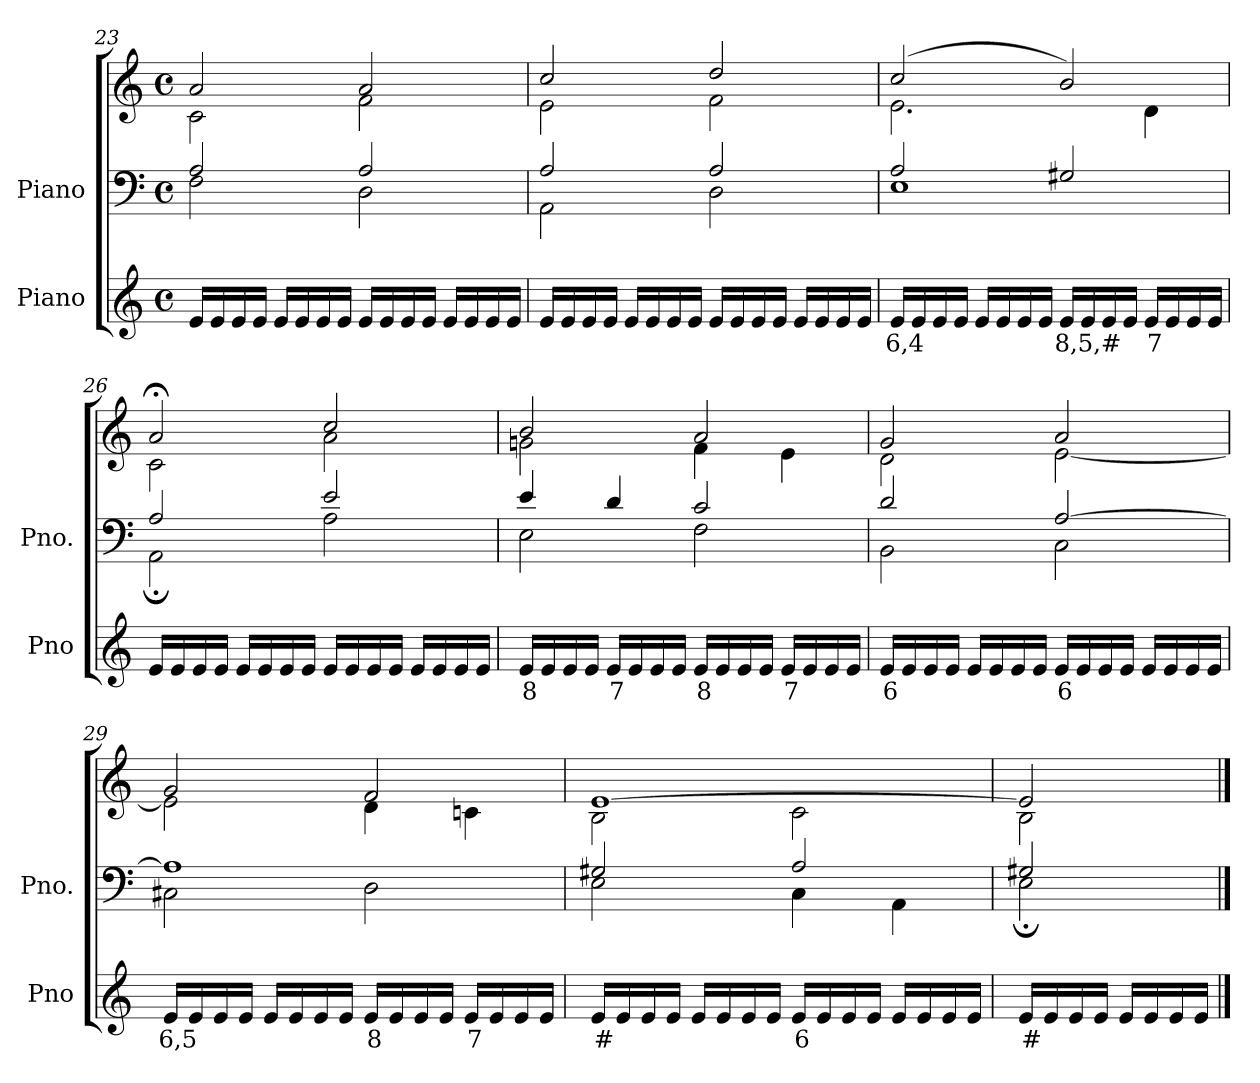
**kern	**text	**kern	**kern
*part2	*part2	*part1	*part1
*staff3	*staff3	*staff2	*staff1
*I"Piano	*	*I"Piano	*
*I'Pno	*	*I'Pno.	*
*clefG2	*	*clefF4	*clefG2
*k[]	*	*k[]	*k[]
*M4/4	*	*M4/4	*M4/4
*met(c)	*	*met(c)	*met(c)
=23	=23	=23	=23
*	*	*^	*^
16e/LL	.	2A/	2F\	2a/	2c\
16e/	.	.	.	.	.
16e/	.	.	.	.	.
16e/JJ	.	.	.	.	.
16e/LL	.	.	.	.	.
16e/	.	.	.	.	.
16e/	.	.	.	.	.
16e/JJ	.	.	.	.	.
16e/LL	.	2A/	2D\	2a/	2f\
16e/	.	.	.	.	.
16e/	.	.	.	.	.
16e/JJ	.	.	.	.	.
16e/LL	.	.	.	.	.
16e/	.	.	.	.	.
16e/	.	.	.	.	.
16e/JJ	.	.	.	.	.
=24	=24	=24	=24	=24	=24
16e/LL	.	2A/	2AA\	2cc/	2e\
16e/	.	.	.	.	.
16e/	.	.	.	.	.
16e/JJ	.	.	.	.	.
16e/LL	.	.	.	.	.
16e/	.	.	.	.	.
16e/	.	.	.	.	.
16e/JJ	.	.	.	.	.
16e/LL	.	2A/	2D\	2dd/	2f\
16e/	.	.	.	.	.
16e/	.	.	.	.	.
16e/JJ	.	.	.	.	.
16e/LL	.	.	.	.	.
16e/	.	.	.	.	.
16e/	.	.	.	.	.
16e/JJ	.	.	.	.	.
=25	=25	=25	=25	=25	=25
!	!LO:LY:b	!	!	!	!
16e/LL	6,4	2A/	1E	(>2cc/	2.e\
16e/	.	.	.	.	.
16e/	.	.	.	.	.
16e/JJ	.	.	.	.	.
16e/LL	.	.	.	.	.
16e/	.	.	.	.	.
16e/	.	.	.	.	.
16e/JJ	.	.	.	.	.
!	!LO:LY:b	!	!	!	!
16e/LL	8,5,#	2G#X/	.	2b/)	.
16e/	.	.	.	.	.
16e/	.	.	.	.	.
16e/JJ	.	.	.	.	.
!	!LO:LY:b	!	!	!	!
16e/LL	7	.	.	.	4d\
16e/	.	.	.	.	.
16e/	.	.	.	.	.
16e/JJ	.	.	.	.	.
=26	=26	=26	=26	=26	=26
16e/LL	.	2A/	2AA;\	2a;</	2c\
16e/	.	.	.	.	.
16e/	.	.	.	.	.
16e/JJ	.	.	.	.	.
16e/LL	.	.	.	.	.
16e/	.	.	.	.	.
16e/	.	.	.	.	.
16e/JJ	.	.	.	.	.
16e/LL	.	2e/	2A\	2cc/	2a\
16e/	.	.	.	.	.
16e/	.	.	.	.	.
16e/JJ	.	.	.	.	.
16e/LL	.	.	.	.	.
16e/	.	.	.	.	.
16e/	.	.	.	.	.
16e/JJ	.	.	.	.	.
=27	=27	=27	=27	=27	=27
!	!LO:LY:b	!	!	!	!
16e/LL	8	4e/	2E\	2b/	2gn\
16e/	.	.	.	.	.
16e/	.	.	.	.	.
16e/JJ	.	.	.	.	.
!	!LO:LY:b	!	!	!	!
16e/LL	7	4d/	.	.	.
16e/	.	.	.	.	.
16e/	.	.	.	.	.
16e/JJ	.	.	.	.	.
!	!LO:LY:b	!	!	!	!
16e/LL	8	2c/	2F\	2a/	4f\
16e/	.	.	.	.	.
16e/	.	.	.	.	.
16e/JJ	.	.	.	.	.
!	!LO:LY:b	!	!	!	!
16e/LL	7	.	.	.	4e\
16e/	.	.	.	.	.
16e/	.	.	.	.	.
16e/JJ	.	.	.	.	.
=28	=28	=28	=28	=28	=28
!	!LO:LY:b	!	!	!	!
16e/LL	6	2d/	2BB\	2g/	2d\
16e/	.	.	.	.	.
16e/	.	.	.	.	.
16e/JJ	.	.	.	.	.
16e/LL	.	.	.	.	.
16e/	.	.	.	.	.
16e/	.	.	.	.	.
16e/JJ	.	.	.	.	.
!	!LO:LY:b	!	!	!	!
16e/LL	6	[2A/	2C\	2a/	[2e\
16e/	.	.	.	.	.
16e/	.	.	.	.	.
16e/JJ	.	.	.	.	.
16e/LL	.	.	.	.	.
16e/	.	.	.	.	.
16e/	.	.	.	.	.
16e/JJ	.	.	.	.	.
=29	=29	=29	=29	=29	=29
!	!LO:LY:b	!	!	!	!
16e/LL	6,5	1A]	2C#X\	2g/	2e\]
16e/	.	.	.	.	.
16e/	.	.	.	.	.
16e/JJ	.	.	.	.	.
16e/LL	.	.	.	.	.
16e/	.	.	.	.	.
16e/	.	.	.	.	.
16e/JJ	.	.	.	.	.
!	!LO:LY:b	!	!	!	!
16e/LL	8	.	2D\	2f/	4d\
16e/	.	.	.	.	.
16e/	.	.	.	.	.
16e/JJ	.	.	.	.	.
!	!LO:LY:b	!	!	!	!
16e/LL	7	.	.	.	4cn\
16e/	.	.	.	.	.
16e/	.	.	.	.	.
16e/JJ	.	.	.	.	.
=30	=30	=30	=30	=30	=30
!	!LO:LY:b	!	!	!	!
16e/LL	#	2G#X/	2E\	[1e	2B\
16e/	.	.	.	.	.
16e/	.	.	.	.	.
16e/JJ	.	.	.	.	.
16e/LL	.	.	.	.	.
16e/	.	.	.	.	.
16e/	.	.	.	.	.
16e/JJ	.	.	.	.	.
!	!LO:LY:b	!	!	!	!
16e/LL	6	2A/	4C\	.	2c\
16e/	.	.	.	.	.
16e/	.	.	.	.	.
16e/JJ	.	.	.	.	.
16e/LL	.	.	4AA\	.	.
16e/	.	.	.	.	.
16e/	.	.	.	.	.
16e/JJ	.	.	.	.	.
=31	=31	=31	=31	=31	=31
!	!LO:LY:b	!	!	!	!
16e/LL	#	2G#X/	2E;\	2e/]	2B\
16e/	.	.	.	.	.
16e/	.	.	.	.	.
16e/JJ	.	.	.	.	.
16e/LL	.	.	.	.	.
16e/	.	.	.	.	.
16e/	.	.	.	.	.
16e/JJ	.	.	.	.	.
*	*	*v	*v	*	*
*	*	*	*v	*v
==	==	==	==
*-	*-	*-	*-
